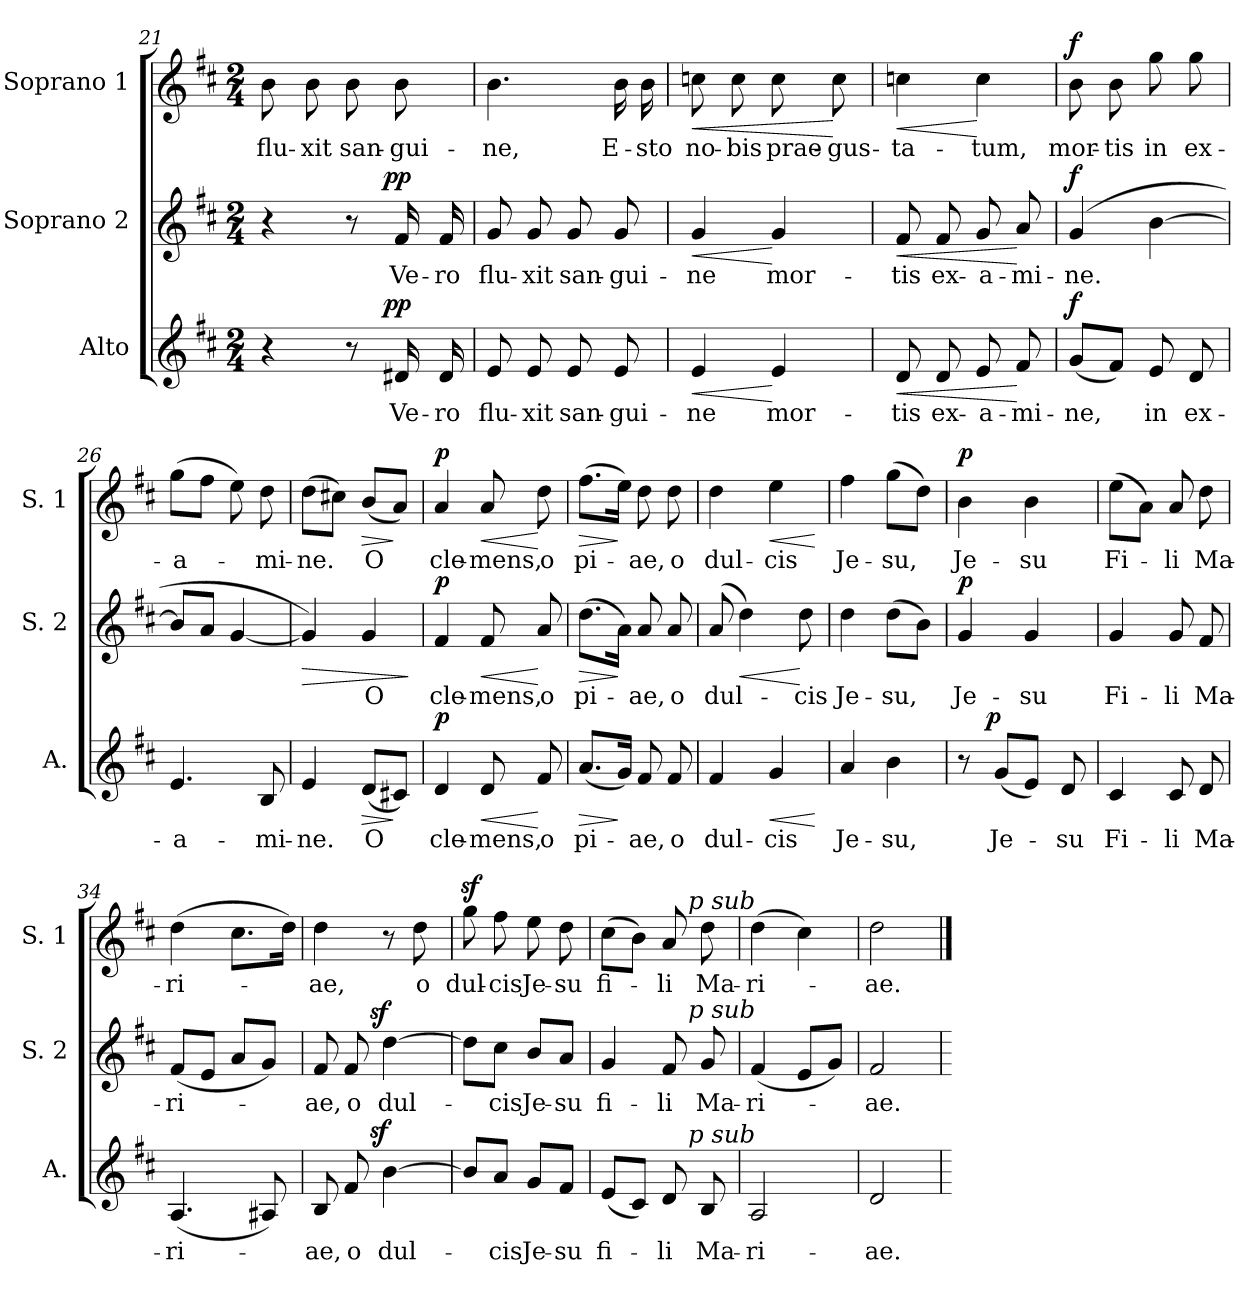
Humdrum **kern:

**kern	**text	**dynam	**kern	**text	**dynam	**kern	**text	**dynam
*part3	*part3	*part3	*part2	*part2	*part2	*part1	*part1	*part1
*staff3	*staff3	*staff3	*staff2	*staff2	*staff2	*staff1	*staff1	*staff1
*I"Alto	*	*	*I"Soprano 2	*	*	*I"Soprano 1	*	*
*I'A.	*	*	*I'S. 2	*	*	*I'S. 1	*	*
*clefG2	*	*	*clefG2	*	*	*clefG2	*	*
*k[f#c#]	*	*	*k[f#c#]	*	*	*k[f#c#]	*	*
*D:	*	*	*D:	*	*	*D:	*	*
*M2/4	*	*	*M2/4	*	*	*M2/4	*	*
=21	=21	=21	=21	=21	=21	=21	=21	=21
!	!	!	!	!	!	!	!LO:LY:b:cj	!
*^	*	*	*^	*	*	*	*	*
4r	4ryy	.	.	4r	4ryy	.	.	8b\	flu-	.
!	!	!	!	!	!	!	!	!	!LO:LY:b:cj	!
.	.	.	.	.	.	.	.	8b\	-xit	.
!	!	!	!	!	!	!	!	!	!LO:LY:b:cj	!
8r	16..ryy	.	.	8r	16..ryy	.	.	8b\	san-	.
!	!	!	!LO:DY:a	!	!	!	!LO:DY:a	!	!	!
.	8ryy	.	pp	.	8ryy	.	pp	.	.	.
!	!	!LO:LY:b:cj	!	!	!	!LO:LY:b:cj	!	!	!LO:LY:b:cj	!
16d#X/	.	Ve-	.	16f#/	.	Ve-	.	8b\	-gui-	.
!	!	!LO:LY:b:cj	!	!	!	!LO:LY:b:cj	!	!	!	!
16d#/	.	-ro	.	16f#/	.	-ro	.	.	.	.
.	64ryy	.	.	.	64ryy	.	.	.	.	.
=22	=22	=22	=22	=22	=22	=22	=22	=22	=22	=22
!	!	!LO:LY:b:cj	!	!	!	!LO:LY:b:cj	!	!	!LO:LY:b:cj	!
*v	*v	*	*	*	*	*	*	*	*	*
*	*	*	*v	*v	*	*	*	*	*
8e/	flu-	.	8g/	flu-	.	4.b\	-ne,	.
!	!LO:LY:b:cj	!	!	!LO:LY:b:cj	!	!	!	!
8e/	-xit	.	8g/	-xit	.	.	.	.
!	!LO:LY:b:cj	!	!	!LO:LY:b:cj	!	!	!	!
8e/	san-	.	8g/	san-	.	.	.	.
!	!LO:LY:b:cj	!	!	!LO:LY:b:cj	!	!	!LO:LY:b:cj	!
8e/	-gui-	.	8g/	-gui-	.	16b\	E-	.
!	!	!	!	!	!	!	!LO:LY:b:cj	!
.	.	.	.	.	.	16b\	-sto	.
=23	=23	=23	=23	=23	=23	=23	=23	=23
!	!LO:LY:b:cj	!LO:HP:b	!	!LO:LY:b:cj	!LO:HP:b	!	!LO:LY:b:cj	!LO:HP:b
4e/	-ne	<	4g/	-ne	<	8ccn\	no-	<
!	!	!	!	!	!	!	!LO:LY:b:cj	!
.	.	.	.	.	.	8cc\	-bis	.
!	!LO:LY:b:cj	!	!	!LO:LY:b:cj	!	!	!LO:LY:b:cj	!
4e/	mor-	[	4g/	mor-	[	8cc\	prae-	.
!	!	!	!	!	!	!	!LO:LY:b:cj	!
.	.	.	.	.	.	8cc\	-gus-	[
!!LO:LB:g=z
=24	=24	=24	=24	=24	=24	=24	=24	=24
!	!LO:LY:b:cj	!LO:HP:b	!	!LO:LY:b:cj	!LO:HP:b	!	!LO:LY:b:cj	!LO:HP:b
8d/	-tis	<	8f#/	-tis	<	4ccn\	-ta-	<
!	!LO:LY:b:cj	!	!	!LO:LY:b:cj	!	!	!	!
8d/	ex-	.	8f#/	ex-	.	.	.	.
!	!LO:LY:b:cj	!	!	!LO:LY:b:cj	!	!	!LO:LY:b:cj	!
8e/	-a-	.	8g/	-a-	.	4cc\	-tum,	[
!	!LO:LY:b:cj	!	!	!LO:LY:b:cj	!	!	!	!
8f#/	-mi-	[	8a/	-mi-	[	.	.	.
=25	=25	=25	=25	=25	=25	=25	=25	=25
!	!LO:LY:b	!LO:DY:a	!	!LO:LY:b	!LO:DY:a	!	!LO:LY:b:cj	!LO:DY:a
(<8g/L	-ne,	f	(>4g/	-ne.	f	8b\	mor-	f
!	!	!	!	!	!	!	!LO:LY:b:cj	!
8f#/J)	.	.	.	.	.	8b\	-tis	.
!	!LO:LY:b:cj	!	!	!	!	!	!LO:LY:b:cj	!
8e/	in	.	[>4b\	.	.	8gg\	in	.
!	!LO:LY:b:cj	!	!	!	!	!	!LO:LY:b:cj	!
8d/	ex-	.	.	.	.	8gg\	ex-	.
=26	=26	=26	=26	=26	=26	=26	=26	=26
!	!LO:LY:b:cj	!	!	!	!	!	!LO:LY:b:cj	!
4.e/	-a-	.	8b/L]	.	.	(>8gg\L	-a-	.
.	.	.	8a/J	.	.	8ff#\J	.	.
.	.	.	[<4g/	.	.	8ee\)	.	.
!	!LO:LY:b:cj	!	!	!	!	!	!LO:LY:b:cj	!
8B/	-mi-	.	.	.	.	8dd\	-mi-	.
=27	=27	=27	=27	=27	=27	=27	=27	=27
!	!LO:LY:b:cj	!	!	!	!LO:HP:b	!	!LO:LY:b	!
4e/	-ne.	.	4g/])	.	>	(>8dd\L	-ne.	.
.	.	.	.	.	.	8cc#X\J)	.	.
!	!LO:LY:b:cj	!LO:HP:b	!	!LO:LY:b:cj	!	!	!LO:LY:b:cj	!LO:HP:b
(<8d/L	O	>	4g/	O	.	(<8b/L	O	>
8c#X/J)	.	]	.	.	.	8a/J)	.	]
.	.	.	.	.	]	.	.	.
=28	=28	=28	=28	=28	=28	=28	=28	=28
!	!LO:LY:b:cj	!LO:DY:a	!	!LO:LY:b:cj	!LO:DY:a	!	!LO:LY:b:cj	!LO:DY:a
4d/	cle-	p	4f#/	cle-	p	4a/	cle-	p
!	!LO:LY:b:cj	!LO:HP:b	!	!LO:LY:b:cj	!LO:HP:b	!	!LO:LY:b:cj	!LO:HP:b
8d/	-mens,	<	8f#/	-mens,	<	8a/	-mens,	<
!	!LO:LY:b:cj	!	!	!LO:LY:b:cj	!	!	!LO:LY:b:cj	!
8f#/	o	[	8a/	o	[	8dd\	o	[
!!LO:PB:g=z
=29	=29	=29	=29	=29	=29	=29	=29	=29
!	!LO:LY:b:cj	!LO:HP:b	!	!LO:LY:b:cj	!LO:HP:b	!	!LO:LY:b:cj	!LO:HP:b
(<8.a/L	pi-	>	(>8.dd\L	pi-	>	(>8.ff#\L	pi-	>
16g/J)	.	]	16a\J)	.	]	16ee\J)	.	]
!	!LO:LY:b:cj	!	!	!LO:LY:b:cj	!	!	!LO:LY:b:cj	!
8f#/	-ae,	.	8a/	-ae,	.	8dd\	-ae,	.
!	!LO:LY:b:cj	!	!	!LO:LY:b:cj	!	!	!LO:LY:b:cj	!
8f#/	o	.	8a/	o	.	8dd\	o	.
=30	=30	=30	=30	=30	=30	=30	=30	=30
!	!LO:LY:b:cj	!	!	!LO:LY:b	!	!	!LO:LY:b:cj	!
4f#/	dul-	.	(>8a/	dul-	.	4dd\	dul-	.
!	!	!	!	!	!LO:HP:b	!	!	!
.	.	.	4dd\)	.	<	.	.	.
!	!LO:LY:b:cj	!LO:HP:b	!	!	!	!	!LO:LY:b:cj	!LO:HP:b
4g/	-cis	<	.	.	.	4ee\	-cis	<
!	!	!	!	!LO:LY:b:cj	!	!	!	!
.	.	.	8dd\	-cis	[	.	.	.
.	.	[	.	.	.	.	.	[
=31	=31	=31	=31	=31	=31	=31	=31	=31
!	!LO:LY:b:cj	!	!	!LO:LY:b:cj	!	!	!LO:LY:b:cj	!
4a/	Je-	.	4dd\	Je-	.	4ff#\	Je-	.
!	!LO:LY:b:cj	!	!	!LO:LY:b	!	!	!LO:LY:b	!
4b\	-su,	.	(>8dd\L	-su,	.	(>8gg\L	-su,	.
.	.	.	8b\J)	.	.	8dd\J)	.	.
=32	=32	=32	=32	=32	=32	=32	=32	=32
!	!	!	!	!LO:LY:b:cj	!LO:DY:a	!	!LO:LY:b:cj	!LO:DY:a
*^	*	*	*	*	*	*	*	*
8r	16..ryy	.	.	4g/	Je-	p	4b\	Je-	p
!	!	!	!LO:DY:a	!	!	!	!	!	!
.	4ryy	.	p	.	.	.	.	.	.
!	!	!LO:LY:b:cj	!	!	!	!	!	!	!
(<8g/L	.	Je-	.	.	.	.	.	.	.
!	!	!	!	!	!LO:LY:b:cj	!	!	!LO:LY:b:cj	!
8e/J)	.	.	.	4g/	-su	.	4b\	-su	.
.	8ryy	.	.	.	.	.	.	.	.
!	!	!LO:LY:b:cj	!	!	!	!	!	!	!
8d/	.	-su	.	.	.	.	.	.	.
.	64ryy	.	.	.	.	.	.	.	.
=33	=33	=33	=33	=33	=33	=33	=33	=33	=33
!	!	!LO:LY:b:cj	!	!	!LO:LY:b:cj	!	!	!LO:LY:b:cj	!
*v	*v	*	*	*	*	*	*	*	*
4c#/	Fi-	.	4g/	Fi-	.	(>8ee\L	Fi-	.
.	.	.	.	.	.	8a\J)	.	.
!	!LO:LY:b:cj	!	!	!LO:LY:b:cj	!	!	!LO:LY:b:cj	!
8c#/	-li	.	8g/	-li	.	8a/	-li	.
!	!LO:LY:b:cj	!	!	!LO:LY:b:cj	!	!	!LO:LY:b:cj	!
8d/	Ma-	.	8f#/	Ma-	.	8dd\	Ma-	.
!!LO:LB:g=z
=34	=34	=34	=34	=34	=34	=34	=34	=34
!	!LO:LY:b:cj	!	!	!LO:LY:b:cj	!	!	!LO:LY:b:cj	!
(<4.A/	-ri-	.	(<8f#/L	-ri-	.	(>4dd\	-ri-	.
.	.	.	8e/J	.	.	.	.	.
.	.	.	8a/L	.	.	8.cc#\L	.	.
8A#X/)	.	.	8g/J)	.	.	.	.	.
.	.	.	.	.	.	16dd\J)	.	.
=35	=35	=35	=35	=35	=35	=35	=35	=35
!	!LO:LY:b:cj	!	!	!LO:LY:b:cj	!	!	!LO:LY:b:cj	!
*^	*	*	*^	*	*	*	*	*
8B/	8..ryy	-ae,	.	8f#/	8..ryy	-ae,	.	4dd\	-ae,	.
!	!	!LO:LY:b:cj	!	!	!	!LO:LY:b:cj	!	!	!	!
8f#/	.	o	.	8f#/	.	o	.	.	.	.
!	!	!	!LO:DY:a	!	!	!	!LO:DY:a	!	!	!
.	4ryy	.	sf	.	4ryy	.	sf	.	.	.
!	!	!LO:LY:b	!	!	!	!LO:LY:b	!	!	!	!
[>4b\	.	dul-	.	[>4dd\	.	dul-	.	8r	.	.
!	!	!	!	!	!	!	!	!	!LO:LY:b:cj	!
.	.	.	.	.	.	.	.	8dd\	o	.
.	32ryy	.	.	.	32ryy	.	.	.	.	.
=36	=36	=36	=36	=36	=36	=36	=36	=36	=36	=36
!	!	!	!	!	!	!	!	!	!LO:LY:b:cj	!
*v	*v	*	*	*	*	*	*	*	*	*
*	*	*	*v	*v	*	*	*	*	*
8b/L]	.	.	8dd\L]	.	.	8ggz>\	dul-	.
!	!LO:LY:b:cj	!	!	!LO:LY:b:cj	!	!	!LO:LY:b:cj	!
8a/J	-cis	.	8cc#\J	-cis	.	8ff#\	-cis	.
!	!LO:LY:b:cj	!	!	!LO:LY:b:cj	!	!	!LO:LY:b:cj	!
8g/L	Je-	.	8b/L	Je-	.	8ee\	Je-	.
!	!LO:LY:b:cj	!	!	!LO:LY:b:cj	!	!	!LO:LY:b:cj	!
8f#/J	-su	.	8a/J	-su	.	8dd\	-su	.
=37	=37	=37	=37	=37	=37	=37	=37	=37
!	!LO:LY:b:cj	!	!	!LO:LY:b:rj	!	!	!LO:LY:b:cj	!
*^	*	*	*^	*	*	*^	*	*
(<8e/L	4ryy	fi-	.	4g/	4ryy	fi-	.	(>8cc#\L	4ryy	fi-	.
8c#/J)	.	.	.	.	.	.	.	8b\J)	.	.	.
!	!	!LO:LY:b:cj	!	!	!	!LO:LY:b:cj	!	!	!	!LO:LY:b:cj	!
8d/	16.ryy	-li	.	8f#/	16.ryy	-li	.	8a/	16.ryy	-li	.
!	!	!	!	!	!	!	!	!	!LO:TX:a:i:t=p sub	!	!
!	!	!	!	!	!LO:TX:a:i:t=p sub	!	!	!	!	!	!
!	!LO:TX:a:i:t=p sub	!	!	!	!	!	!	!	!	!	!
.	8ryy	.	.	.	8ryy	.	.	.	8ryy	.	.
!	!	!LO:LY:b:cj	!	!	!	!LO:LY:b:cj	!	!	!	!LO:LY:b:cj	!
8B/	.	Ma-	.	8g/	.	Ma-	.	8dd\	.	Ma-	.
.	32ryy	.	.	.	32ryy	.	.	.	32ryy	.	.
=38	=38	=38	=38	=38	=38	=38	=38	=38	=38	=38	=38
!	!	!LO:LY:b:cj	!	!	!	!LO:LY:b:cj	!	!	!	!LO:LY:b:cj	!
*v	*v	*	*	*	*	*	*	*v	*v	*	*
*	*	*	*v	*v	*	*	*	*	*
2A/	-ri-	.	(<4f#/	-ri-	.	(>4dd\	-ri-	.
.	.	.	8e/L	.	.	4cc#\)	.	.
.	.	.	8g/J)	.	.	.	.	.
=39	=39	=39	=39	=39	=39	=39	=39	=39
!	!LO:LY:b:cj	!	!	!LO:LY:b:cj	!	!	!LO:LY:b:cj	!
2d/	-ae.	.	2f#/	-ae.	.	2dd\	-ae.	.
=	==	==	=	==	==	==	==	==
*-	*-	*-	*-	*-	*-	*-	*-	*-
